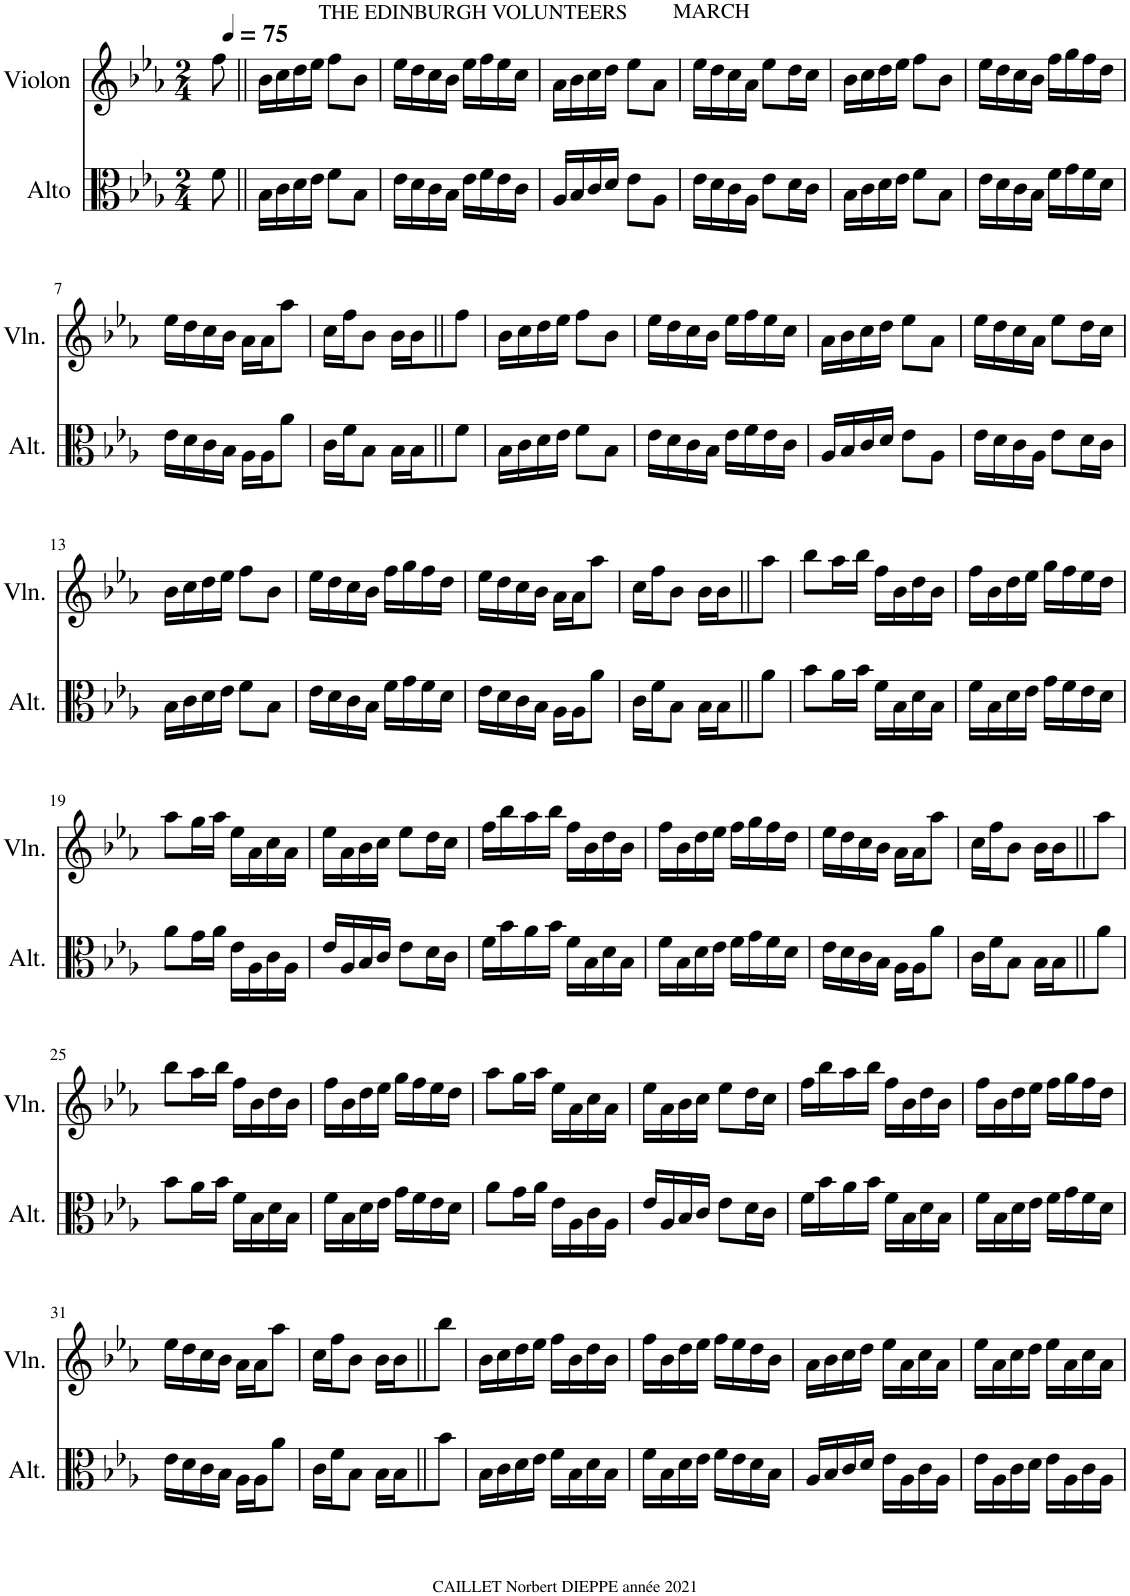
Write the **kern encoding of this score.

**kern	**kern
*part2	*part1
*staff2	*staff1
*I"Alto	*I"Violon
*I'Alt.	*I'Vln.
*clefC3	*clefG2
*k[b-e-a-]	*k[b-e-a-]
*M2/4	*M2/4
*MM75	*MM75
=	=
8f\	8ff\
=1||	=1||
!	!LO:TX:a:t=THE EDINBURGH VOLUNTEERS
16B-\LL	16b-\LL
16c\	16cc\
16d\	16dd\
16e-\JJ	16ee-\JJ
8f\L	8ff\L
8B-\J	8b-\J
=2	=2
16e-\LL	16ee-\LL
16d\	16dd\
16c\	16cc\
16B-\JJ	16b-\JJ
16e-\LL	16ee-\LL
16f\	16ff\
16e-\	16ee-\
16c\JJ	16cc\JJ
=3	=3
16A-/LL	16a-\LL
16B-/	16b-\
16c/	16cc\
16d/JJ	16dd\JJ
8e-\L	8ee-\L
8A-\J	8a-\J
=4	=4
!	!LO:TX:a:t=MARCH
16e-\LL	16ee-\LL
16d\	16dd\
16c\	16cc\
16A-\JJ	16a-\JJ
8e-\L	8ee-\L
16d\L	16dd\L
16c\JJ	16cc\JJ
=5	=5
16B-\LL	16b-\LL
16c\	16cc\
16d\	16dd\
16e-\JJ	16ee-\JJ
8f\L	8ff\L
8B-\J	8b-\J
=6	=6
16e-\LL	16ee-\LL
16d\	16dd\
16c\	16cc\
16B-\JJ	16b-\JJ
16f\LL	16ff\LL
16g\	16gg\
16f\	16ff\
16d\JJ	16dd\JJ
!!LO:LB:g=z
=7	=7
16e-\LL	16ee-\LL
16d\	16dd\
16c\	16cc\
16B-\JJ	16b-\JJ
16A-\LL	16a-\LL
16A-\J	16a-\J
8a-\J	8aa-\J
=8	=8
16c\LL	16cc\LL
16f\J	16ff\J
8B-\J	8b-\J
16B-\LL	16b-\LL
16B-\J	16b-\J
8f\J	8ff\J
=9	=9
16B-\LL	16b-\LL
16c\	16cc\
16d\	16dd\
16e-\JJ	16ee-\JJ
8f\L	8ff\L
8B-\J	8b-\J
=10	=10
16e-\LL	16ee-\LL
16d\	16dd\
16c\	16cc\
16B-\JJ	16b-\JJ
16e-\LL	16ee-\LL
16f\	16ff\
16e-\	16ee-\
16c\JJ	16cc\JJ
=11	=11
16A-/LL	16a-\LL
16B-/	16b-\
16c/	16cc\
16d/JJ	16dd\JJ
8e-\L	8ee-\L
8A-\J	8a-\J
=12	=12
16e-\LL	16ee-\LL
16d\	16dd\
16c\	16cc\
16A-\JJ	16a-\JJ
8e-\L	8ee-\L
16d\L	16dd\L
16c\JJ	16cc\JJ
!!LO:LB:g=z
=13	=13
16B-\LL	16b-\LL
16c\	16cc\
16d\	16dd\
16e-\JJ	16ee-\JJ
8f\L	8ff\L
8B-\J	8b-\J
=14	=14
16e-\LL	16ee-\LL
16d\	16dd\
16c\	16cc\
16B-\JJ	16b-\JJ
16f\LL	16ff\LL
16g\	16gg\
16f\	16ff\
16d\JJ	16dd\JJ
=15	=15
16e-\LL	16ee-\LL
16d\	16dd\
16c\	16cc\
16B-\JJ	16b-\JJ
16A-\LL	16a-\LL
16A-\J	16a-\J
8a-\J	8aa-\J
=16	=16
16c\LL	16cc\LL
16f\J	16ff\J
8B-\J	8b-\J
16B-\LL	16b-\LL
16B-\J	16b-\J
8a-\J	8aa-\J
=17	=17
8b-\L	8bb-\L
16a-\L	16aa-\L
16b-\JJ	16bb-\JJ
16f\LL	16ff\LL
16B-\	16b-\
16d\	16dd\
16B-\JJ	16b-\JJ
=18	=18
16f\LL	16ff\LL
16B-\	16b-\
16d\	16dd\
16e-\JJ	16ee-\JJ
16g\LL	16gg\LL
16f\	16ff\
16e-\	16ee-\
16d\JJ	16dd\JJ
!!LO:LB:g=z
=19	=19
8a-\L	8aa-\L
16g\L	16gg\L
16a-\JJ	16aa-\JJ
16e-\LL	16ee-\LL
16A-\	16a-\
16c\	16cc\
16A-\JJ	16a-\JJ
=20	=20
16e-/LL	16ee-\LL
16A-/	16a-\
16B-/	16b-\
16c/JJ	16cc\JJ
8e-\L	8ee-\L
16d\L	16dd\L
16c\JJ	16cc\JJ
=21	=21
16f\LL	16ff\LL
16b-\	16bb-\
16a-\	16aa-\
16b-\JJ	16bb-\JJ
16f\LL	16ff\LL
16B-\	16b-\
16d\	16dd\
16B-\JJ	16b-\JJ
=22	=22
16f\LL	16ff\LL
16B-\	16b-\
16d\	16dd\
16e-\JJ	16ee-\JJ
16f\LL	16ff\LL
16g\	16gg\
16f\	16ff\
16d\JJ	16dd\JJ
=23	=23
16e-\LL	16ee-\LL
16d\	16dd\
16c\	16cc\
16B-\JJ	16b-\JJ
16A-\LL	16a-\LL
16A-\J	16a-\J
8a-\J	8aa-\J
=24	=24
16c\LL	16cc\LL
16f\J	16ff\J
8B-\J	8b-\J
16B-\LL	16b-\LL
16B-\J	16b-\J
8a-\J	8aa-\J
!!LO:LB:g=z
=25	=25
8b-\L	8bb-\L
16a-\L	16aa-\L
16b-\JJ	16bb-\JJ
16f\LL	16ff\LL
16B-\	16b-\
16d\	16dd\
16B-\JJ	16b-\JJ
=26	=26
16f\LL	16ff\LL
16B-\	16b-\
16d\	16dd\
16e-\JJ	16ee-\JJ
16g\LL	16gg\LL
16f\	16ff\
16e-\	16ee-\
16d\JJ	16dd\JJ
=27	=27
8a-\L	8aa-\L
16g\L	16gg\L
16a-\JJ	16aa-\JJ
16e-\LL	16ee-\LL
16A-\	16a-\
16c\	16cc\
16A-\JJ	16a-\JJ
=28	=28
16e-/LL	16ee-\LL
16A-/	16a-\
16B-/	16b-\
16c/JJ	16cc\JJ
8e-\L	8ee-\L
16d\L	16dd\L
16c\JJ	16cc\JJ
=29	=29
16f\LL	16ff\LL
16b-\	16bb-\
16a-\	16aa-\
16b-\JJ	16bb-\JJ
16f\LL	16ff\LL
16B-\	16b-\
16d\	16dd\
16B-\JJ	16b-\JJ
=30	=30
16f\LL	16ff\LL
16B-\	16b-\
16d\	16dd\
16e-\JJ	16ee-\JJ
16f\LL	16ff\LL
16g\	16gg\
16f\	16ff\
16d\JJ	16dd\JJ
!!LO:LB:g=z
=31	=31
16e-\LL	16ee-\LL
16d\	16dd\
16c\	16cc\
16B-\JJ	16b-\JJ
16A-\LL	16a-\LL
16A-\J	16a-\J
8a-\J	8aa-\J
=32	=32
16c\LL	16cc\LL
16f\J	16ff\J
8B-\J	8b-\J
16B-\LL	16b-\LL
16B-\J	16b-\J
8b-\J	8bb-\J
=33	=33
16B-\LL	16b-\LL
16c\	16cc\
16d\	16dd\
16e-\JJ	16ee-\JJ
16f\LL	16ff\LL
16B-\	16b-\
16d\	16dd\
16B-\JJ	16b-\JJ
=34	=34
16f\LL	16ff\LL
16B-\	16b-\
16d\	16dd\
16e-\JJ	16ee-\JJ
16f\LL	16ff\LL
16e-\	16ee-\
16d\	16dd\
16B-\JJ	16b-\JJ
=35	=35
16A-/LL	16a-\LL
16B-/	16b-\
16c/	16cc\
16d/JJ	16dd\JJ
16e-\LL	16ee-\LL
16A-\	16a-\
16c\	16cc\
16A-\JJ	16a-\JJ
=36	=36
16e-\LL	16ee-\LL
16A-\	16a-\
16c\	16cc\
16d\JJ	16dd\JJ
16e-\LL	16ee-\LL
16A-\	16a-\
16c\	16cc\
16A-\JJ	16a-\JJ
=	=
*-	*-
